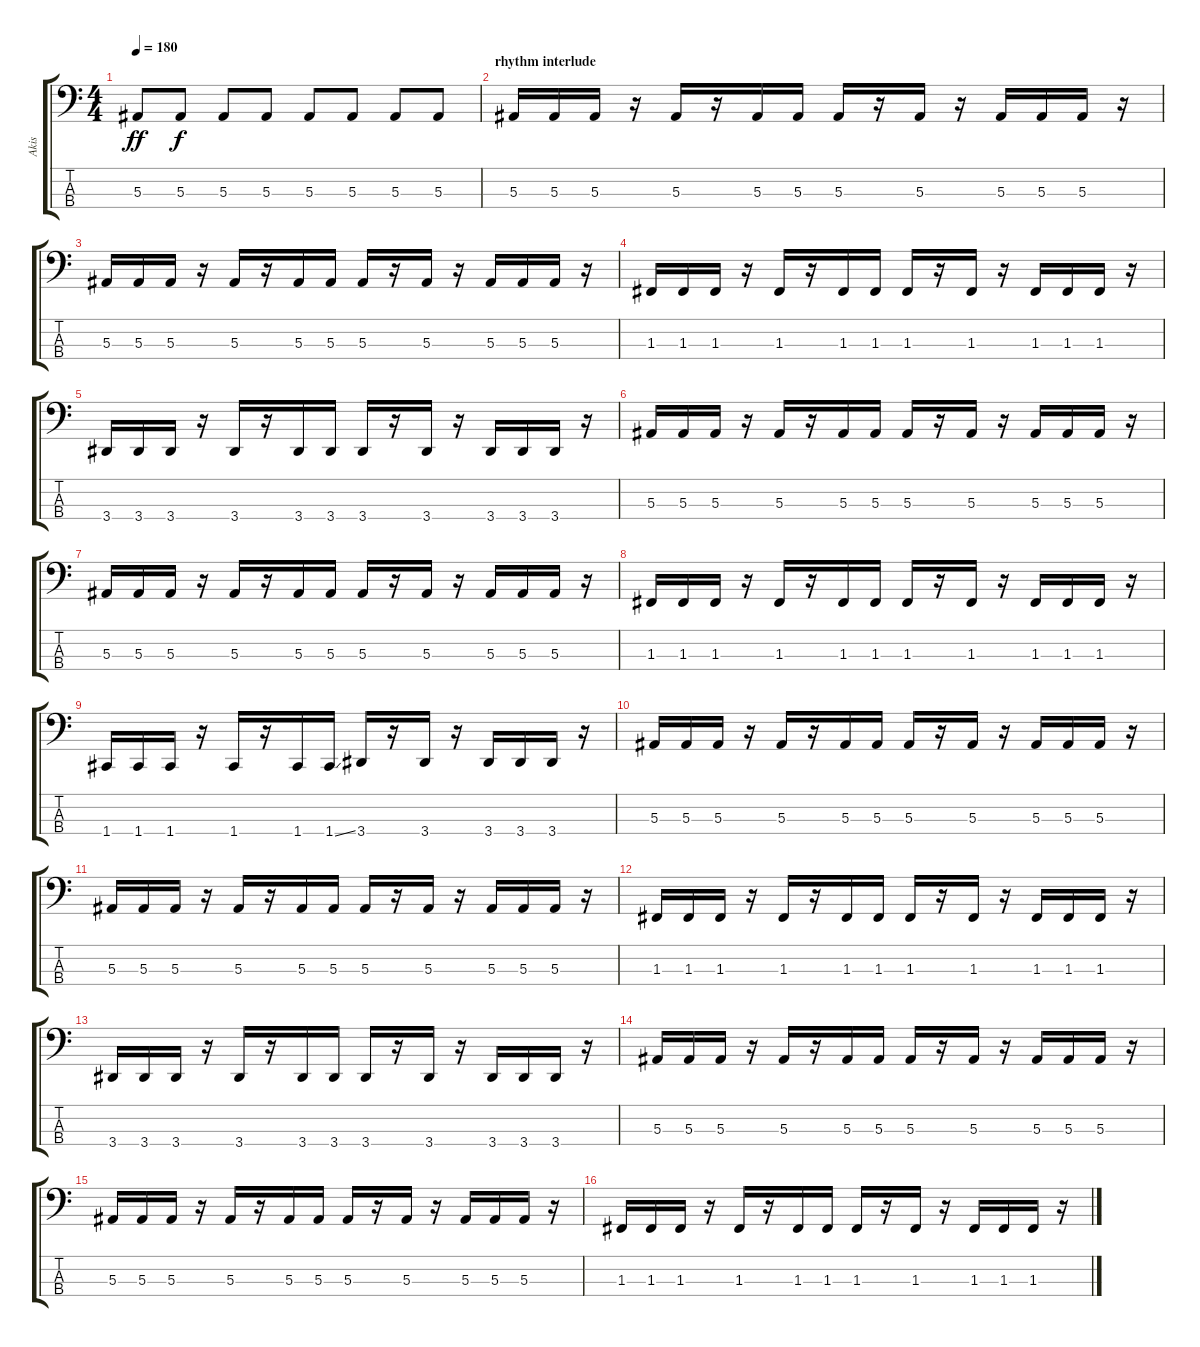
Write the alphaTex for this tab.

\track ("Akis" "Akis") {instrument electricbassfinger}
\staff {score tabs}
\tuning (Eb2 Bb1 F1 C1) {hide}
\ts (4 4)
\tempo 180
\clef f4
\ks c
5.3.8{dy ff} 5.3.8{dy f} 5.3.8 5.3.8 5.3.8 5.3.8 5.3.8 5.3.8 |
\section ("" "rhythm interlude")
5.3.16 5.3.16 5.3.16 r.16 5.3.16 r.16 5.3.16 5.3.16 5.3.16 r.16 5.3.16 r.16 5.3.16 5.3.16 5.3.16 r.16 |
5.3.16 5.3.16 5.3.16 r.16 5.3.16 r.16 5.3.16 5.3.16 5.3.16 r.16 5.3.16 r.16 5.3.16 5.3.16 5.3.16 r.16 |
1.3.16 1.3.16 1.3.16 r.16 1.3.16 r.16 1.3.16 1.3.16 1.3.16 r.16 1.3.16 r.16 1.3.16 1.3.16 1.3.16 r.16 |
3.4.16 3.4.16 3.4.16 r.16 3.4.16 r.16 3.4.16 3.4.16 3.4.16 r.16 3.4.16 r.16 3.4.16 3.4.16 3.4.16 r.16 |
5.3.16 5.3.16 5.3.16 r.16 5.3.16 r.16 5.3.16 5.3.16 5.3.16 r.16 5.3.16 r.16 5.3.16 5.3.16 5.3.16 r.16 |
5.3.16 5.3.16 5.3.16 r.16 5.3.16 r.16 5.3.16 5.3.16 5.3.16 r.16 5.3.16 r.16 5.3.16 5.3.16 5.3.16 r.16 |
1.3.16 1.3.16 1.3.16 r.16 1.3.16 r.16 1.3.16 1.3.16 1.3.16 r.16 1.3.16 r.16 1.3.16 1.3.16 1.3.16 r.16 |
1.4.16 1.4.16 1.4.16 r.16 1.4.16 r.16 1.4.16 1.4{ss}.16 3.4.16 r.16 3.4.16 r.16 3.4.16 3.4.16 3.4.16 r.16 |
5.3.16 5.3.16 5.3.16 r.16 5.3.16 r.16 5.3.16 5.3.16 5.3.16 r.16 5.3.16 r.16 5.3.16 5.3.16 5.3.16 r.16 |
5.3.16 5.3.16 5.3.16 r.16 5.3.16 r.16 5.3.16 5.3.16 5.3.16 r.16 5.3.16 r.16 5.3.16 5.3.16 5.3.16 r.16 |
1.3.16 1.3.16 1.3.16 r.16 1.3.16 r.16 1.3.16 1.3.16 1.3.16 r.16 1.3.16 r.16 1.3.16 1.3.16 1.3.16 r.16 |
3.4.16 3.4.16 3.4.16 r.16 3.4.16 r.16 3.4.16 3.4.16 3.4.16 r.16 3.4.16 r.16 3.4.16 3.4.16 3.4.16 r.16 |
5.3.16 5.3.16 5.3.16 r.16 5.3.16 r.16 5.3.16 5.3.16 5.3.16 r.16 5.3.16 r.16 5.3.16 5.3.16 5.3.16 r.16 |
5.3.16 5.3.16 5.3.16 r.16 5.3.16 r.16 5.3.16 5.3.16 5.3.16 r.16 5.3.16 r.16 5.3.16 5.3.16 5.3.16 r.16 |
1.3.16 1.3.16 1.3.16 r.16 1.3.16 r.16 1.3.16 1.3.16 1.3.16 r.16 1.3.16 r.16 1.3.16 1.3.16 1.3.16 r.16
